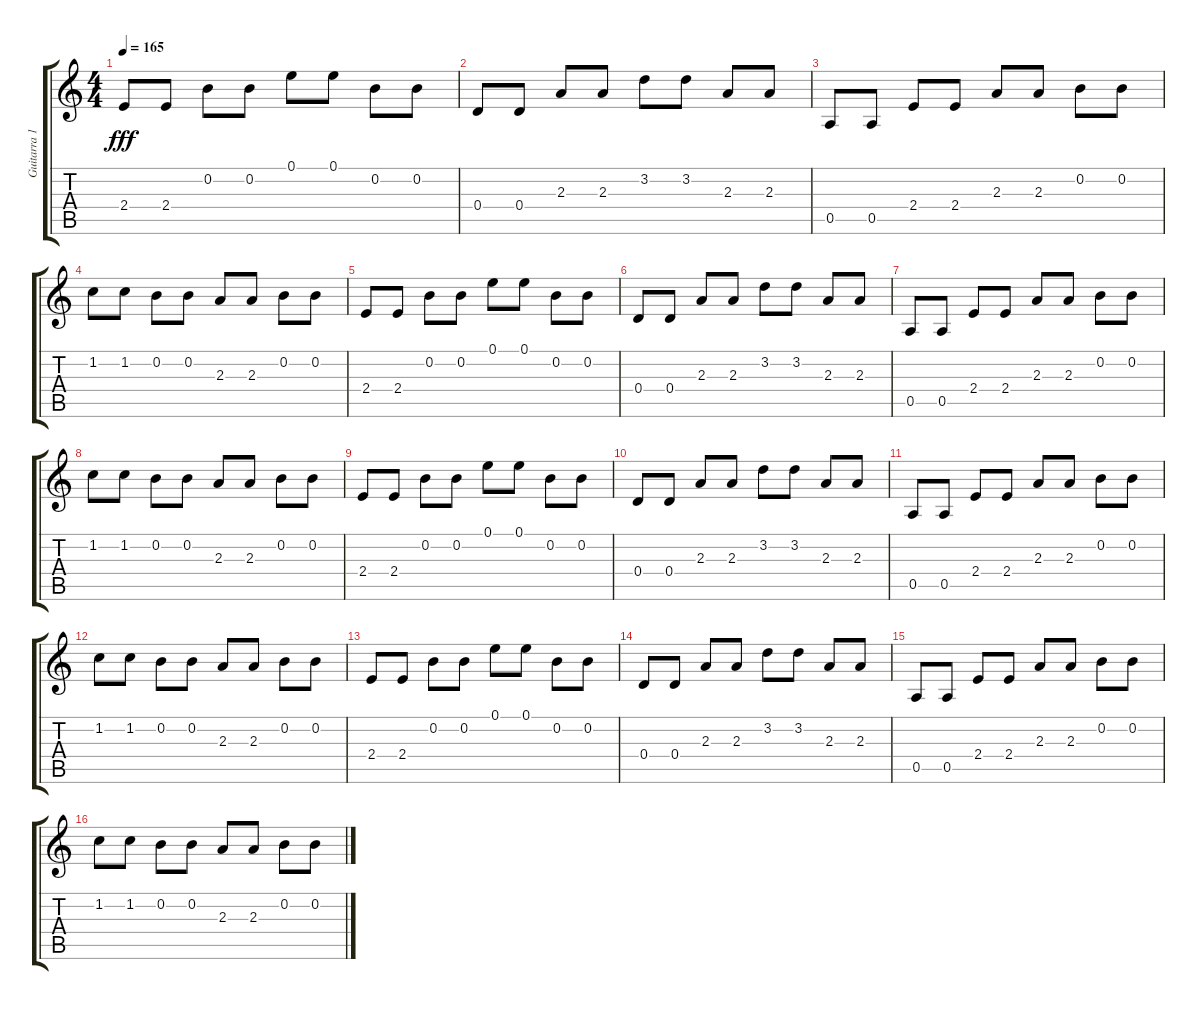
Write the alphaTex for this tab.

\track ("Guitarra 1 ( Lead )" "Guitarra 1") {instrument overdrivenguitar}
\staff {score tabs}
\tuning (E4 B3 G3 D3 A2 E2) {hide}
\ts (4 4)
\tempo 165
\clef g2
\ks c
2.4.8{dy fff} 2.4.8 0.2.8 0.2.8 0.1.8 0.1.8 0.2.8 0.2.8 |
0.4.8 0.4.8 2.3.8 2.3.8 3.2.8 3.2.8 2.3.8 2.3.8 |
0.5.8 0.5.8 2.4.8 2.4.8 2.3.8 2.3.8 0.2.8 0.2.8 |
1.2.8 1.2.8 0.2.8 0.2.8 2.3.8 2.3.8 0.2.8 0.2.8 |
2.4.8 2.4.8 0.2.8 0.2.8 0.1.8 0.1.8 0.2.8 0.2.8 |
0.4.8 0.4.8 2.3.8 2.3.8 3.2.8 3.2.8 2.3.8 2.3.8 |
0.5.8 0.5.8 2.4.8 2.4.8 2.3.8 2.3.8 0.2.8 0.2.8 |
1.2.8 1.2.8 0.2.8 0.2.8 2.3.8 2.3.8 0.2.8 0.2.8 |
2.4.8 2.4.8 0.2.8 0.2.8 0.1.8 0.1.8 0.2.8 0.2.8 |
0.4.8 0.4.8 2.3.8 2.3.8 3.2.8 3.2.8 2.3.8 2.3.8 |
0.5.8 0.5.8 2.4.8 2.4.8 2.3.8 2.3.8 0.2.8 0.2.8 |
1.2.8 1.2.8 0.2.8 0.2.8 2.3.8 2.3.8 0.2.8 0.2.8 |
2.4.8 2.4.8 0.2.8 0.2.8 0.1.8 0.1.8 0.2.8 0.2.8 |
0.4.8 0.4.8 2.3.8 2.3.8 3.2.8 3.2.8 2.3.8 2.3.8 |
0.5.8 0.5.8 2.4.8 2.4.8 2.3.8 2.3.8 0.2.8 0.2.8 |
1.2.8 1.2.8 0.2.8 0.2.8 2.3.8 2.3.8 0.2.8 0.2.8
